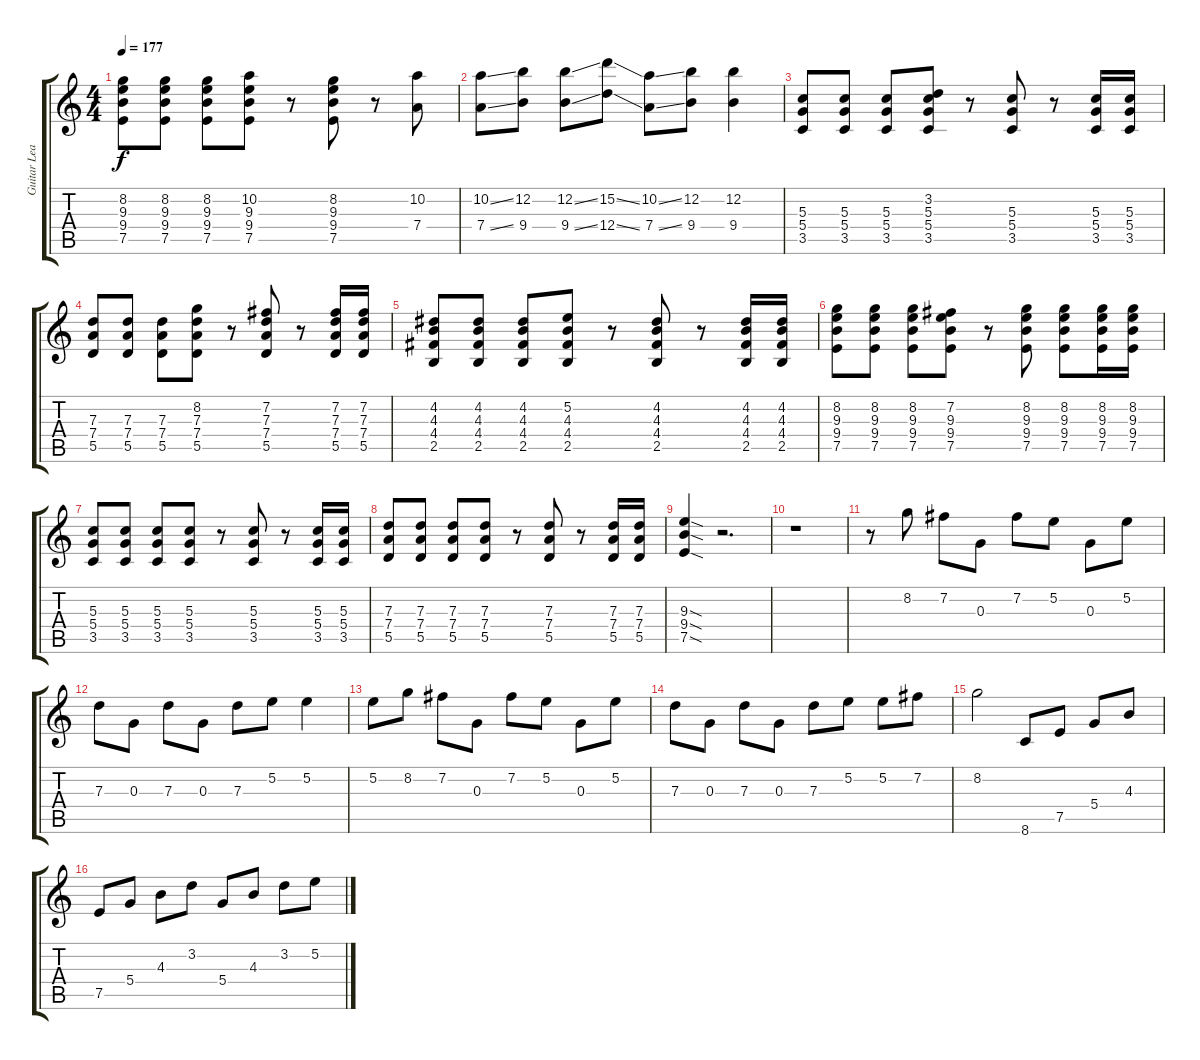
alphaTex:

\track ("Guitar Lead" "Guitar Lea") {instrument distortionguitar}
\staff {score tabs}
\tuning (E4 B3 G3 D3 A2 E2) {hide}
\ts (4 4)
\tempo 177
\clef g2
\ks c
(8.2 9.3 9.4 7.5).8{dy f} (8.2 9.3 9.4 7.5).8 (8.2 9.3 9.4 7.5).8 (10.2 9.3 9.4 7.5).8 r.8 (8.2 9.3 9.4 7.5).8 r.8 (10.2 7.4).8 |
(10.2{ss} 7.4{ss}).8 (12.2 9.4).8 (12.2{ss} 9.4{ss}).8 (15.2{ss} 12.4{ss}).8 (10.2{ss} 7.4{ss}).8 (12.2 9.4).8 (12.2 9.4).4 |
(5.3 5.4 3.5).8 (5.3 5.4 3.5).8 (5.3 5.4 3.5).8 (3.2 5.3 5.4 3.5).8 r.8 (5.3 5.4 3.5).8 r.8 (5.3 5.4 3.5).16 (5.3 5.4 3.5).16 |
(7.3 7.4 5.5).8 (7.3 7.4 5.5).8 (7.3 7.4 5.5).8 (8.2 7.3 7.4 5.5).8 r.8 (7.2 7.3 7.4 5.5).8 r.8 (7.2 7.3 7.4 5.5).16 (7.2 7.3 7.4 5.5).16 |
(4.2 4.3 4.4 2.5).8 (4.2 4.3 4.4 2.5).8 (4.2 4.3 4.4 2.5).8 (5.2 4.3 4.4 2.5).8 r.8 (4.2 4.3 4.4 2.5).8 r.8 (4.2 4.3 4.4 2.5).16 (4.2 4.3 4.4 2.5).16 |
(8.2 9.3 9.4 7.5).8 (8.2 9.3 9.4 7.5).8 (8.2 9.3 9.4 7.5).8 (7.2 9.3 9.4 7.5).8 r.8 (8.2 9.3 9.4 7.5).8 (8.2 9.3 9.4 7.5).8 (8.2 9.3 9.4 7.5).16 (8.2 9.3 9.4 7.5).16 |
(5.3 5.4 3.5).8 (5.3 5.4 3.5).8 (5.3 5.4 3.5).8 (5.3 5.4 3.5).8 r.8 (5.3 5.4 3.5).8 r.8 (5.3 5.4 3.5).16 (5.3 5.4 3.5).16 |
(7.3 7.4 5.5).8 (7.3 7.4 5.5).8 (7.3 7.4 5.5).8 (7.3 7.4 5.5).8 r.8 (7.3 7.4 5.5).8 r.8 (7.3 7.4 5.5).16 (7.3 7.4 5.5).16 |
(9.3{sod} 9.4{sod} 7.5{sod}).4 r.2{d} |
r.1 |
r.8 8.2.8 7.2.8 0.3.8 7.2.8 5.2.8 0.3.8 5.2.8 |
7.3.8 0.3.8 7.3.8 0.3.8 7.3.8 5.2.8 5.2.4 |
5.2.8 8.2.8 7.2.8 0.3.8 7.2.8 5.2.8 0.3.8 5.2.8 |
7.3.8 0.3.8 7.3.8 0.3.8 7.3.8 5.2.8 5.2.8 7.2.8 |
8.2.2 8.6.8 7.5.8 5.4.8 4.3.8 |
7.5.8 5.4.8 4.3.8 3.2.8 5.4.8 4.3.8 3.2.8 5.2.8
